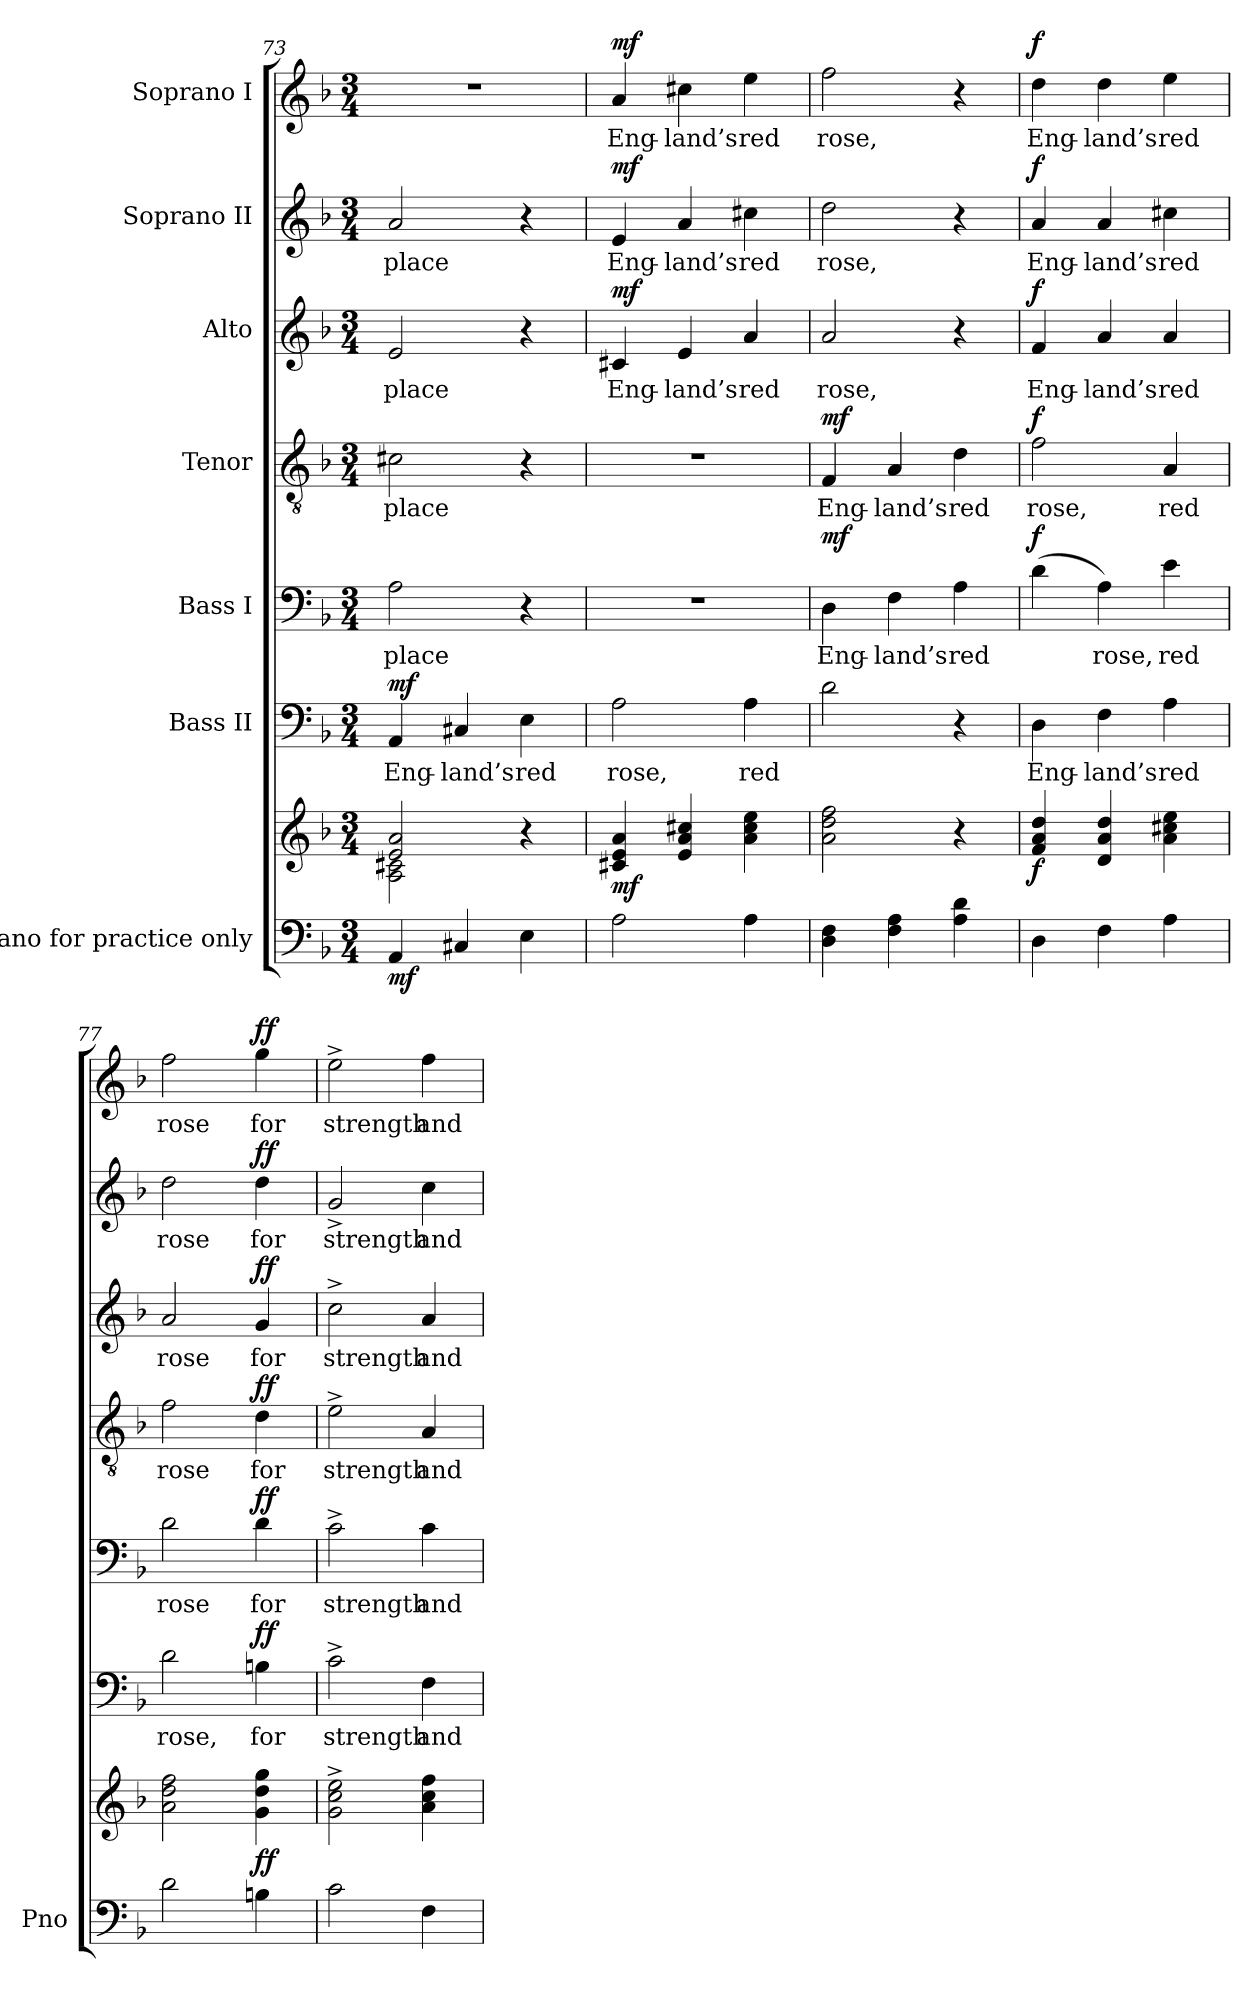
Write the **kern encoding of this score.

**kern	**kern	**dynam	**kern	**text	**dynam	**kern	**text	**dynam	**kern	**text	**dynam	**kern	**text	**dynam	**kern	**text	**dynam	**kern	**text	**dynam
*part7	*part7	*part7	*part6	*part6	*part6	*part5	*part5	*part5	*part4	*part4	*part4	*part3	*part3	*part3	*part2	*part2	*part2	*part1	*part1	*part1
*staff8	*staff7	*staff7/8	*staff6	*staff6	*staff6	*staff5	*staff5	*staff5	*staff4	*staff4	*staff4	*staff3	*staff3	*staff3	*staff2	*staff2	*staff2	*staff1	*staff1	*staff1
*I"Piano for practice only	*	*	*I"Bass II	*	*	*I"Bass I	*	*	*I"Tenor	*	*	*I"Alto	*	*	*I"Soprano II	*	*	*I"Soprano I	*	*
*I'Pno	*	*	*	*	*	*	*	*	*	*	*	*	*	*	*	*	*	*	*	*
*clefF4	*clefG2	*	*clefF4	*	*	*clefF4	*	*	*clefGv2	*	*	*clefG2	*	*	*clefG2	*	*	*clefG2	*	*
*k[b-]	*k[b-]	*	*k[b-]	*	*	*k[b-]	*	*	*k[b-]	*	*	*k[b-]	*	*	*k[b-]	*	*	*k[b-]	*	*
*M3/4	*M3/4	*	*M3/4	*	*	*M3/4	*	*	*M3/4	*	*	*M3/4	*	*	*M3/4	*	*	*M3/4	*	*
=73	=73	=73	=73	=73	=73	=73	=73	=73	=73	=73	=73	=73	=73	=73	=73	=73	=73	=73	=73	=73
*	*^	*	*	*	*	*	*	*	*	*	*	*	*	*	*	*	*	*	*	*
!	!	!	!LO:DY:b=2	!	!	!LO:DY:a	!	!	!	!	!	!	!	!	!	!	!	!	!	!	!
4AA/	2e/ 2a/	2A\ 2c#X\	mf	4AA/	Eng-	mf	2A\	place	.	2c#X\	place	.	2e/	place	.	2a/	place	.	2.r	.	.
4C#X/	.	.	.	4C#X/	-land’s	.	.	.	.	.	.	.	.	.	.	.	.	.	.	.	.
4E\	4r	4ryy	.	4E\	red	.	4r	.	.	4r	.	.	4r	.	.	4r	.	.	.	.	.
=74	=74	=74	=74	=74	=74	=74	=74	=74	=74	=74	=74	=74	=74	=74	=74	=74	=74	=74	=74	=74	=74
!	!	!	!LO:DY:b	!	!	!	!	!	!	!	!	!	!	!	!LO:DY:a	!	!	!LO:DY:a	!	!	!LO:DY:a
*	*v	*v	*	*	*	*	*	*	*	*	*	*	*	*	*	*	*	*	*	*	*
2A\	4c#X/ 4e/ 4a/	mf	2A\	rose,	.	2.r	.	.	2.r	.	.	4c#X/	Eng-	mf	4e/	Eng-	mf	4a/	Eng-	mf
.	4e/ 4a/ 4cc#X/	.	.	.	.	.	.	.	.	.	.	4e/	-land’s	.	4a/	-land’s	.	4cc#X\	-land’s	.
4A\	4a\ 4cc#\ 4ee\	.	4A\	red	.	.	.	.	.	.	.	4a/	red	.	4cc#X\	red	.	4ee\	red	.
=75	=75	=75	=75	=75	=75	=75	=75	=75	=75	=75	=75	=75	=75	=75	=75	=75	=75	=75	=75	=75
!	!	!	!	!	!	!	!	!LO:DY:a	!	!	!LO:DY:a	!	!	!	!	!	!	!	!	!
4D\ 4F\	2a\ 2dd\ 2ff\	.	2d\	.	.	4D\	Eng-	mf	4F/	Eng-	mf	2a/	rose,	.	2dd\	rose,	.	2ff\	rose,	.
4F\ 4A\	.	.	.	.	.	4F\	-land’s	.	4A/	-land’s	.	.	.	.	.	.	.	.	.	.
4A\ 4d\	4r	.	4r	.	.	4A\	red	.	4d\	red	.	4r	.	.	4r	.	.	4r	.	.
=76	=76	=76	=76	=76	=76	=76	=76	=76	=76	=76	=76	=76	=76	=76	=76	=76	=76	=76	=76	=76
!	!	!LO:DY:b	!	!	!	!	!	!LO:DY:a	!	!	!LO:DY:a	!	!	!LO:DY:a	!	!	!LO:DY:a	!	!	!LO:DY:a
4D\	4f/ 4a/ 4dd/	f	4D\	Eng-	.	(4d\	.	f	2f\	rose,	f	4f/	Eng-	f	4a/	Eng-	f	4dd\	Eng-	f
4F\	4d/ 4a/ 4dd/	.	4F\	-land’s	.	4A\)	rose,	.	.	.	.	4a/	-land’s	.	4a/	-land’s	.	4dd\	-land’s	.
4A\	4a\ 4cc#X\ 4ee\	.	4A\	red	.	4e\	red	.	4A/	red	.	4a/	red	.	4cc#X\	red	.	4ee\	red	.
=77	=77	=77	=77	=77	=77	=77	=77	=77	=77	=77	=77	=77	=77	=77	=77	=77	=77	=77	=77	=77
2d\	2a\ 2dd\ 2ff\	.	2d\	rose,	.	2d\	rose	.	2f\	rose	.	2a/	rose	.	2dd\	rose	.	2ff\	rose	.
!	!	!LO:DY:b	!	!	!LO:DY:a	!	!	!LO:DY:a	!	!	!LO:DY:a	!	!	!LO:DY:a	!	!	!LO:DY:a	!	!	!LO:DY:a
4Bn\	4g\ 4dd\ 4gg\	ff	4Bn\	for	ff	4d\	for	ff	4d\	for	ff	4g/	for	ff	4dd\	for	ff	4gg\	for	ff
=78	=78	=78	=78	=78	=78	=78	=78	=78	=78	=78	=78	=78	=78	=78	=78	=78	=78	=78	=78	=78
2c\	2g\^ 2cc\^ 2ee\^	.	2c^>\	strength	.	2c^>\	strength	.	2e^>\	strength	.	2cc^\	strength	.	2g^>/	strength	.	2ee^\	strength	.
4F\	4a\ 4cc\ 4ff\	.	4F\	and	.	4c\	and	.	4A/	and	.	4a/	and	.	4cc\	and	.	4ff\	and	.
=	=	=	=	=	=	=	=	=	=	=	=	=	=	=	=	=	=	=	=	=
*-	*-	*-	*-	*-	*-	*-	*-	*-	*-	*-	*-	*-	*-	*-	*-	*-	*-	*-	*-	*-
